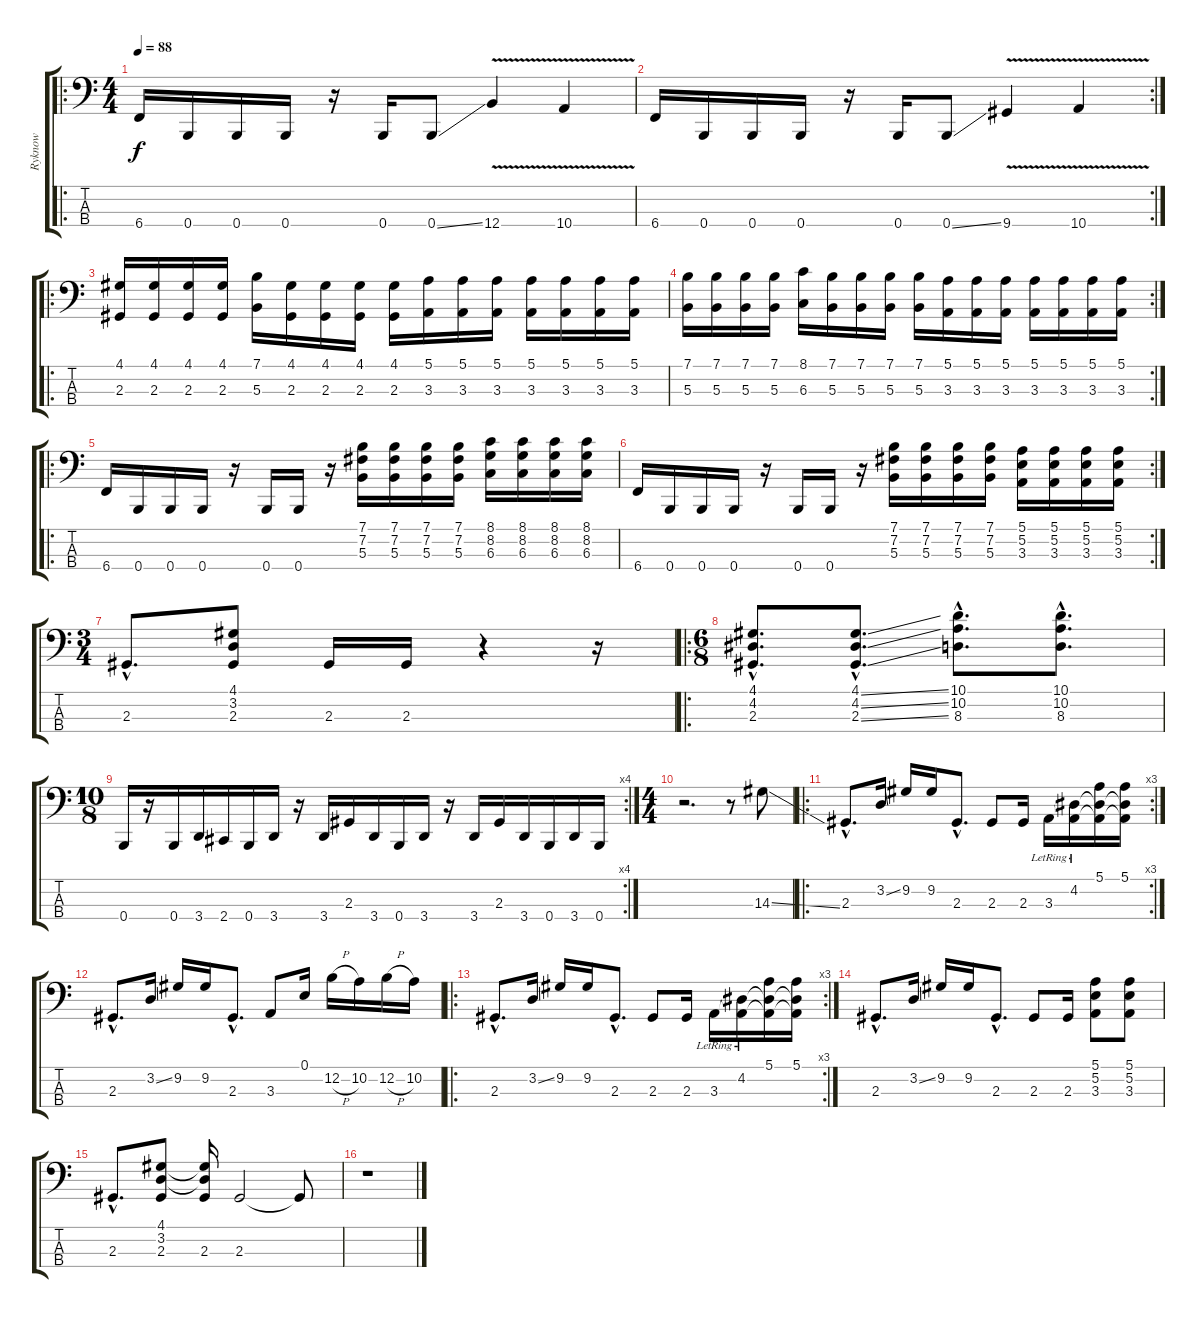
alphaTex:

\track ("Ryknow" "Ryknow") {instrument slapbass1}
\staff {score tabs}
\tuning (E2 B1 Gb1 B0) {hide}
\ro
\ts (4 4)
\tempo 88
\clef f4
\ks c
6.4.16{dy f} 0.4.16 0.4.16 0.4.16 r.16 0.4.16 0.4{ss}.8 12.4{v}.4 10.4{v}.4 |
\rc 2
6.4.16 0.4.16 0.4.16 0.4.16 r.16 0.4.16 0.4{ss}.8 9.4{v}.4 10.4{v}.4 |
\ro
(4.1 2.3).16 (4.1 2.3).16 (4.1 2.3).16 (4.1 2.3).16 (7.1 5.3).16 (4.1 2.3).16 (4.1 2.3).16 (4.1 2.3).16 (4.1 2.3).16 (5.1 3.3).16 (5.1 3.3).16 (5.1 3.3).16 (5.1 3.3).16 (5.1 3.3).16 (5.1 3.3).16 (5.1 3.3).16 |
\rc 2
(7.1 5.3).16 (7.1 5.3).16 (7.1 5.3).16 (7.1 5.3).16 (8.1 6.3).16 (7.1 5.3).16 (7.1 5.3).16 (7.1 5.3).16 (7.1 5.3).16 (5.1 3.3).16 (5.1 3.3).16 (5.1 3.3).16 (5.1 3.3).16 (5.1 3.3).16 (5.1 3.3).16 (5.1 3.3).16 |
\ro
6.4.16 0.4.16 0.4.16 0.4.16 r.16 0.4.16 0.4.16 r.16 (7.1 7.2 5.3).16 (7.1 7.2 5.3).16 (7.1 7.2 5.3).16 (7.1 7.2 5.3).16 (8.1 8.2 6.3).16 (8.1 8.2 6.3).16 (8.1 8.2 6.3).16 (8.1 8.2 6.3).16 |
\rc 2
6.4.16 0.4.16 0.4.16 0.4.16 r.16 0.4.16 0.4.16 r.16 (7.1 7.2 5.3).16 (7.1 7.2 5.3).16 (7.1 7.2 5.3).16 (7.1 7.2 5.3).16 (5.1 5.2 3.3).16 (5.1 5.2 3.3).16 (5.1 5.2 3.3).16 (5.1 5.2 3.3).16 |
\ts (3 4)
2.3{hac}.8{d} (4.1 3.2 2.3).8 2.3.16 2.3.16 r.4 r.16 |
\ro
\ts (6 8)
(4.1{hac} 4.2{hac} 2.3{hac}).8{d} (4.1{ss hac} 4.2{ss hac} 2.3{ss hac}).8{d} (10.1{hac} 10.2{hac} 8.3{hac}).8{d} (10.1{hac} 10.2{hac} 8.3{hac}).8{d} |
\rc 4
\ts (10 8)
0.4.16 r.16 0.4.16 3.4.16 2.4.16 0.4.16 3.4.16 r.16 3.4.16 2.3.16 3.4.16 0.4.16 3.4.16 r.16 3.4.16 2.3.16 3.4.16 0.4.16 3.4.16 0.4.16 |
\ts (4 4)
r.2{d} r.8 14.3{ss}.8 |
\ro
\rc 3
2.3{hac}.8{d} 3.2{ss}.16 9.2.16 9.2.16 2.3{hac}.8{d} 2.3.8 2.3.16 3.3{lr}.16 (4.2{lr} 3.3{t}).16 (5.1 4.2{t} 3.3{t}).16 (5.1 4.2{t} 3.3{t}).16 |
2.3{hac}.8{d} 3.2{ss}.16 9.2.16 9.2.16 2.3{hac}.8{d} 3.3.8 0.1.16 12.2{h}.16 10.2.16 12.2{h}.16 10.2.16 |
\ro
\rc 3
2.3{hac}.8{d} 3.2{ss}.16 9.2.16 9.2.16 2.3{hac}.8{d} 2.3.8 2.3.16 3.3{lr}.16 (4.2{lr} 3.3{t}).16 (5.1 4.2{t} 3.3{t}).16 (5.1 4.2{t} 3.3{t}).16 |
2.3{hac}.8{d} 3.2{ss}.16 9.2.16 9.2.16 2.3{hac}.8{d} 2.3.8 2.3.16 (5.1 5.2 3.3).8 (5.1 5.2 3.3).8 |
2.3{hac}.8{d} (4.1 3.2 2.3).8 (4.1{t} 3.2{t} 2.3).16 2.3.2 2.3{t}.8 |
r.1
